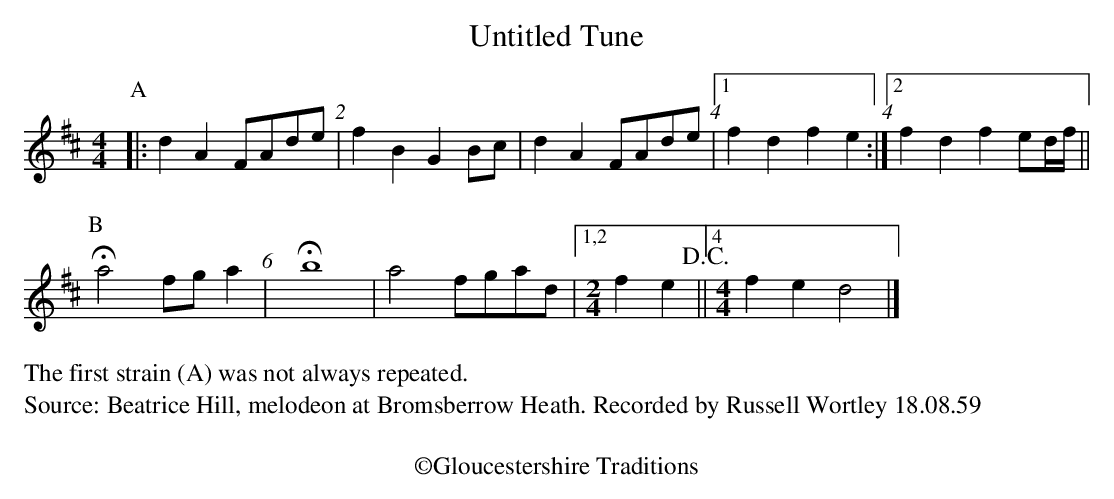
X:1
T:Untitled Tune
U:P=!D.C.!
M:4/4
L:1/8
K:D
P:A
|:d2A2FAde | f2B2 G2Bc | d2A2 FAde |1 f2d2f2e2 :|2f2d2f2ed/f/ ||
P:B
Ha4fga2 |x/ Hb8 | a4 fgad \
|1,2 [M:2/4] f2e2 P||4[M:4/4]f2e2d4|]
